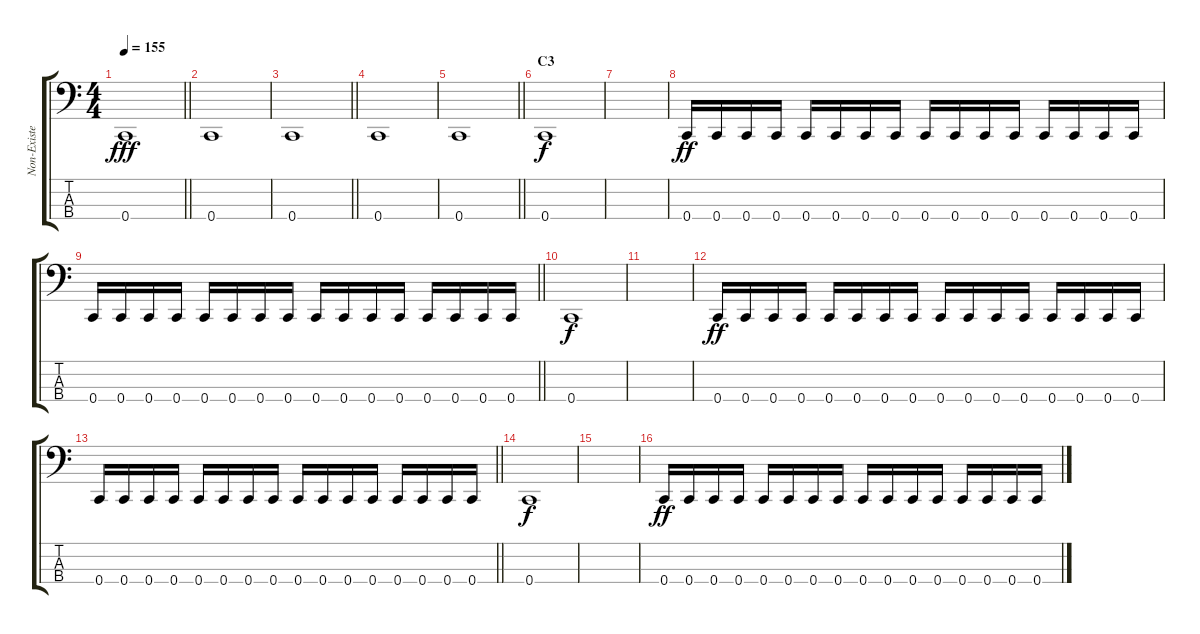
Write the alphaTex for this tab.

\track ("Non-Existent Bass" "Non-Existe") {instrument electricbassfinger}
\staff {score tabs}
\tuning (Eb2 Bb1 F1 C1) {hide}
\ts (4 4)
\tempo 155
\clef f4
\barLineRight lightlight
\ks c
0.4.1{dy fff} |
\section ("" "")
0.4.1 |
\barLineRight lightlight
0.4.1 |
0.4.1 |
\barLineRight lightlight
0.4.1 |
\section ("" "C3")
0.4.1{dy f} |
|
0.4.16{dy ff} 0.4.16 0.4.16 0.4.16 0.4.16 0.4.16 0.4.16 0.4.16 0.4.16 0.4.16 0.4.16 0.4.16 0.4.16 0.4.16 0.4.16 0.4.16 |
\barLineRight lightlight
0.4.16 0.4.16 0.4.16 0.4.16 0.4.16 0.4.16 0.4.16 0.4.16 0.4.16 0.4.16 0.4.16 0.4.16 0.4.16 0.4.16 0.4.16 0.4.16 |
\section ("" "")
0.4.1{dy f} |
|
0.4.16{dy ff} 0.4.16 0.4.16 0.4.16 0.4.16 0.4.16 0.4.16 0.4.16 0.4.16 0.4.16 0.4.16 0.4.16 0.4.16 0.4.16 0.4.16 0.4.16 |
\barLineRight lightlight
0.4.16 0.4.16 0.4.16 0.4.16 0.4.16 0.4.16 0.4.16 0.4.16 0.4.16 0.4.16 0.4.16 0.4.16 0.4.16 0.4.16 0.4.16 0.4.16 |
\section ("" "")
0.4.1{dy f} |
|
0.4.16{dy ff} 0.4.16 0.4.16 0.4.16 0.4.16 0.4.16 0.4.16 0.4.16 0.4.16 0.4.16 0.4.16 0.4.16 0.4.16 0.4.16 0.4.16 0.4.16
